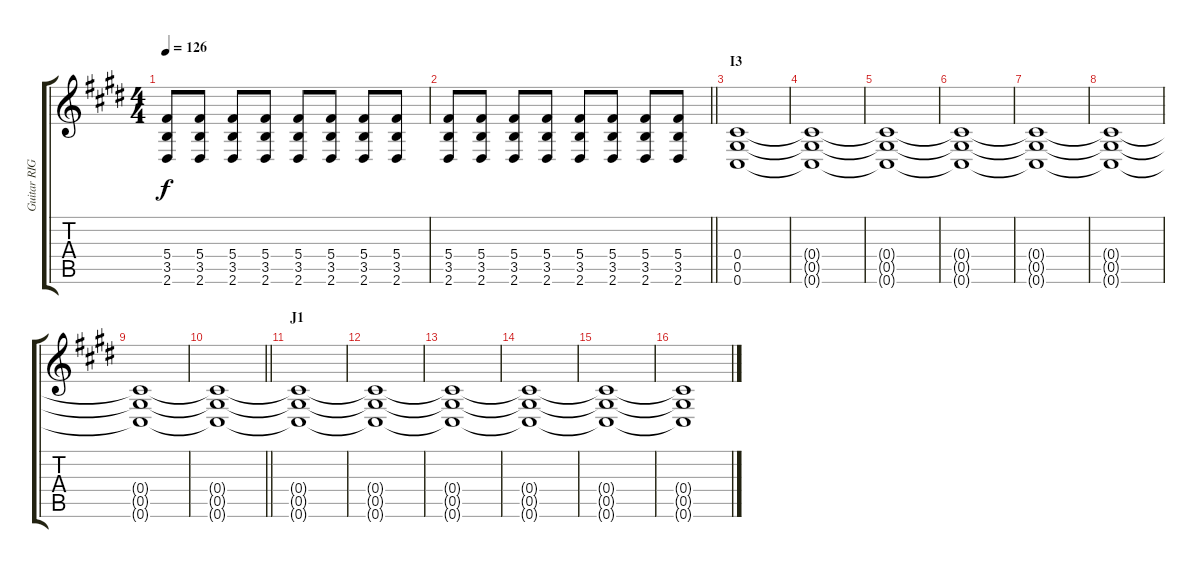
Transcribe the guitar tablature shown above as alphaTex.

\track ("Guitar RIGHT" "Guitar RIG") {instrument distortionguitar}
\staff {score tabs}
\tuning (Eb4 Bb3 Gb3 Db3 Ab2 Db2) {hide}
\ts (4 4)
\tempo 126
\clef g2
\ks c#minor
(5.4 3.5 2.6).8{dy f} (5.4 3.5 2.6).8 (5.4 3.5 2.6).8 (5.4 3.5 2.6).8 (5.4 3.5 2.6).8 (5.4 3.5 2.6).8 (5.4 3.5 2.6).8 (5.4 3.5 2.6).8 |
\barLineRight lightlight
(5.4 3.5 2.6).8 (5.4 3.5 2.6).8 (5.4 3.5 2.6).8 (5.4 3.5 2.6).8 (5.4 3.5 2.6).8 (5.4 3.5 2.6).8 (5.4 3.5 2.6).8 (5.4 3.5 2.6).8 |
\section ("" "I3")
(0.4 0.5 0.6).1{volume 12} |
(0.4{t} 0.5{t} 0.6{t}).1 |
(0.4{t} 0.5{t} 0.6{t}).1 |
(0.4{t} 0.5{t} 0.6{t}).1 |
(0.4{t} 0.5{t} 0.6{t}).1{volume 8} |
(0.4{t} 0.5{t} 0.6{t}).1 |
(0.4{t} 0.5{t} 0.6{t}).1 |
\barLineRight lightlight
(0.4{t} 0.5{t} 0.6{t}).1 |
\section ("" "J1")
(0.4{t} 0.5{t} 0.6{t}).1{volume 3} |
(0.4{t} 0.5{t} 0.6{t}).1 |
(0.4{t} 0.5{t} 0.6{t}).1 |
(0.4{t} 0.5{t} 0.6{t}).1 |
(0.4{t} 0.5{t} 0.6{t}).1{volume 0} |
(0.4{t} 0.5{t} 0.6{t}).1
